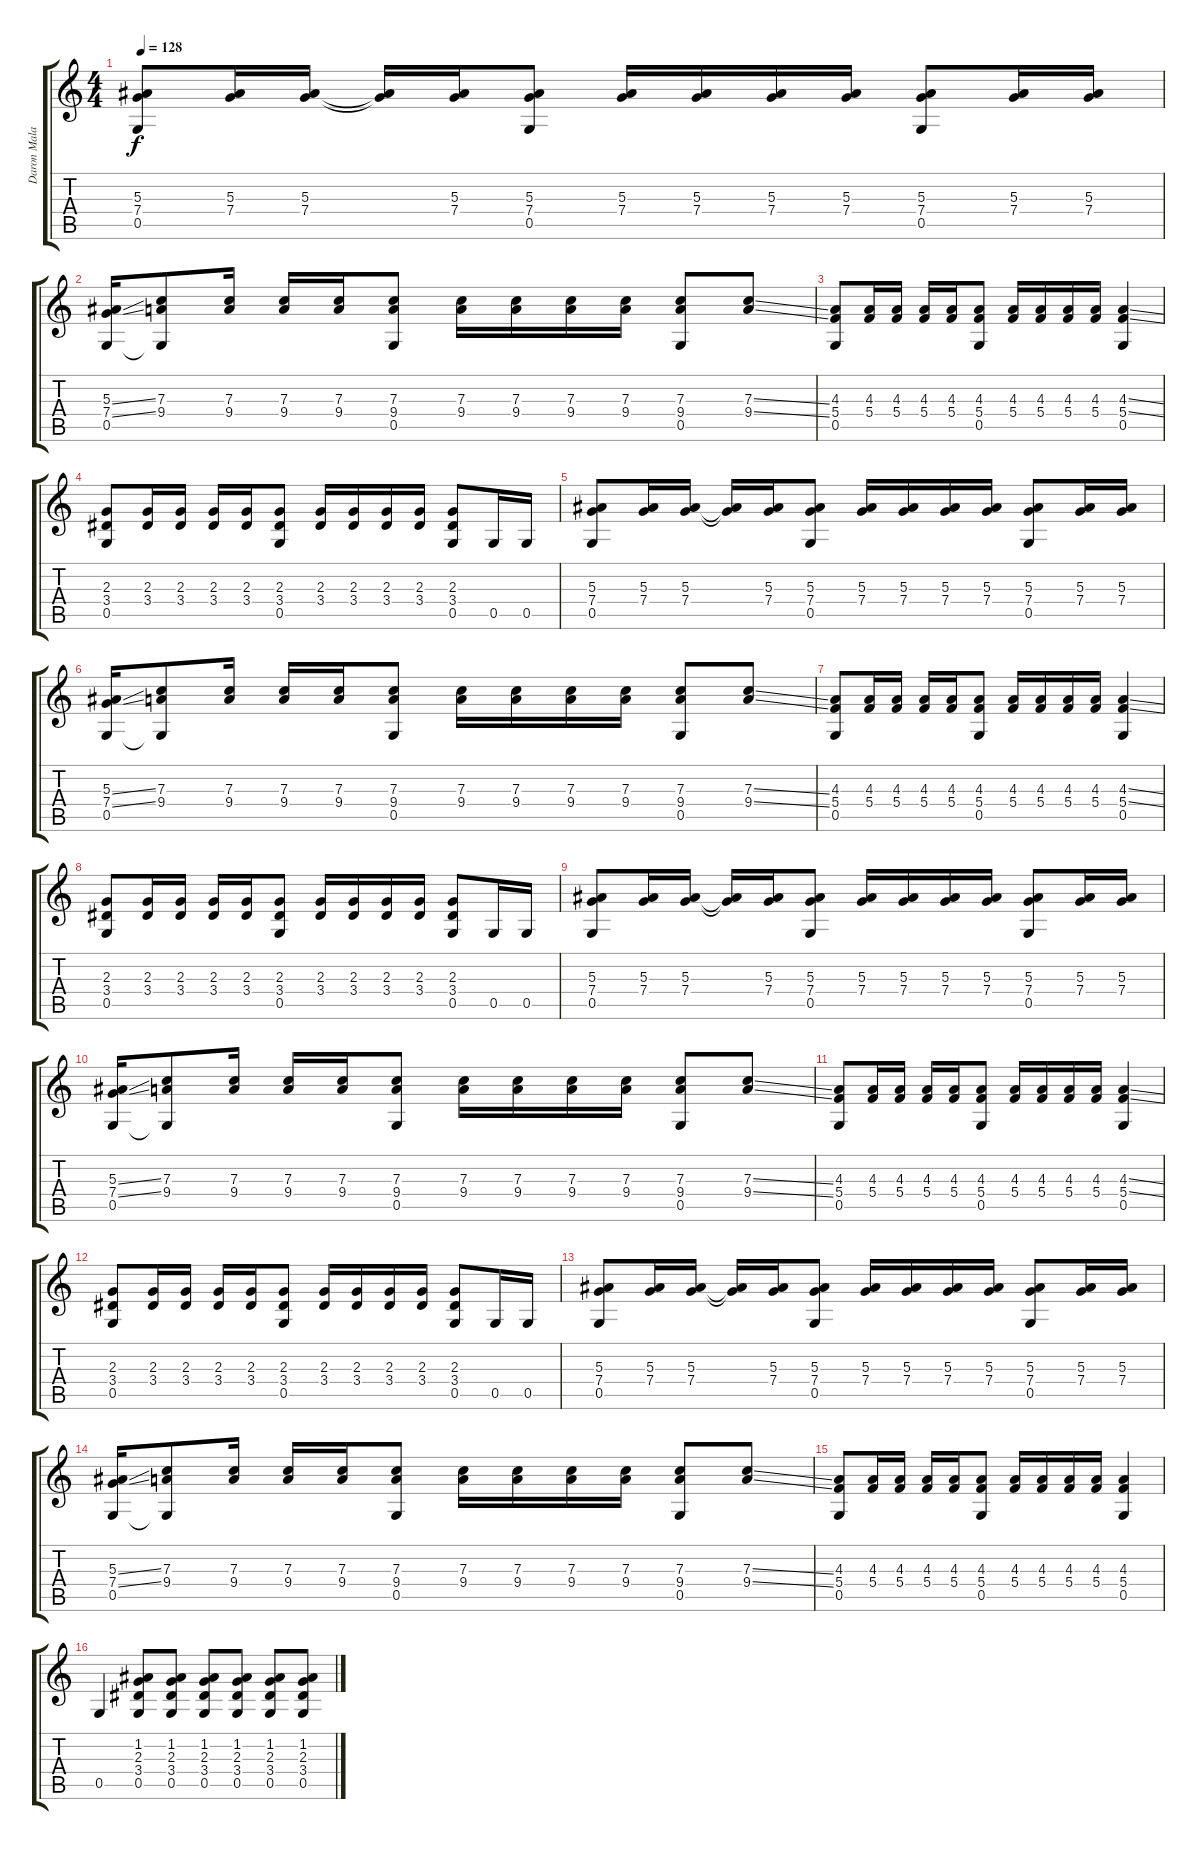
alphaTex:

\track ("Daron Malakian " "Daron Mala") {instrument acousticguitarsteel}
\staff {score tabs}
\tuning (D4 A3 F3 C3 G2 C2) {hide}
\ts (4 4)
\tempo 128
\clef g2
\ks c
(5.3 7.4 0.5).8{dy f instrument acousticguitarsteel} (5.3 7.4).16 (5.3 7.4).16 (5.3{t} 7.4{t}).16 (5.3 7.4).16 (5.3 7.4 0.5).8 (5.3 7.4).16 (5.3 7.4).16 (5.3 7.4).16 (5.3 7.4).16 (5.3 7.4 0.5).8 (5.3 7.4).16 (5.3 7.4).16 |
(5.3{ss} 7.4{ss} 0.5).16 (7.3 9.4 0.5{t}).8 (7.3 9.4).16 (7.3 9.4).16 (7.3 9.4).16 (7.3 9.4 0.5).8 (7.3 9.4).16 (7.3 9.4).16 (7.3 9.4).16 (7.3 9.4).16 (7.3 9.4 0.5).8 (7.3{ss} 9.4{ss}).8 |
(4.3 5.4 0.5).8 (4.3 5.4).16 (4.3 5.4).16 (4.3 5.4).16 (4.3 5.4).16 (4.3 5.4 0.5).8 (4.3 5.4).16 (4.3 5.4).16 (4.3 5.4).16 (4.3 5.4).16 (4.3{ss} 5.4{ss} 0.5).4 |
(2.3 3.4 0.5).8 (2.3 3.4).16 (2.3 3.4).16 (2.3 3.4).16 (2.3 3.4).16 (2.3 3.4 0.5).8 (2.3 3.4).16 (2.3 3.4).16 (2.3 3.4).16 (2.3 3.4).16 (2.3 3.4 0.5).8 0.5.16 0.5.16 |
(5.3 7.4 0.5).8 (5.3 7.4).16 (5.3 7.4).16 (5.3{t} 7.4{t}).16 (5.3 7.4).16 (5.3 7.4 0.5).8 (5.3 7.4).16 (5.3 7.4).16 (5.3 7.4).16 (5.3 7.4).16 (5.3 7.4 0.5).8 (5.3 7.4).16 (5.3 7.4).16 |
(5.3{ss} 7.4{ss} 0.5).16 (7.3 9.4 0.5{t}).8 (7.3 9.4).16 (7.3 9.4).16 (7.3 9.4).16 (7.3 9.4 0.5).8 (7.3 9.4).16 (7.3 9.4).16 (7.3 9.4).16 (7.3 9.4).16 (7.3 9.4 0.5).8 (7.3{ss} 9.4{ss}).8 |
(4.3 5.4 0.5).8 (4.3 5.4).16 (4.3 5.4).16 (4.3 5.4).16 (4.3 5.4).16 (4.3 5.4 0.5).8 (4.3 5.4).16 (4.3 5.4).16 (4.3 5.4).16 (4.3 5.4).16 (4.3{ss} 5.4{ss} 0.5).4 |
(2.3 3.4 0.5).8 (2.3 3.4).16 (2.3 3.4).16 (2.3 3.4).16 (2.3 3.4).16 (2.3 3.4 0.5).8 (2.3 3.4).16 (2.3 3.4).16 (2.3 3.4).16 (2.3 3.4).16 (2.3 3.4 0.5).8 0.5.16 0.5.16 |
(5.3 7.4 0.5).8 (5.3 7.4).16 (5.3 7.4).16 (5.3{t} 7.4{t}).16 (5.3 7.4).16 (5.3 7.4 0.5).8 (5.3 7.4).16 (5.3 7.4).16 (5.3 7.4).16 (5.3 7.4).16 (5.3 7.4 0.5).8 (5.3 7.4).16 (5.3 7.4).16 |
(5.3{ss} 7.4{ss} 0.5).16 (7.3 9.4 0.5{t}).8 (7.3 9.4).16 (7.3 9.4).16 (7.3 9.4).16 (7.3 9.4 0.5).8 (7.3 9.4).16 (7.3 9.4).16 (7.3 9.4).16 (7.3 9.4).16 (7.3 9.4 0.5).8 (7.3{ss} 9.4{ss}).8 |
(4.3 5.4 0.5).8 (4.3 5.4).16 (4.3 5.4).16 (4.3 5.4).16 (4.3 5.4).16 (4.3 5.4 0.5).8 (4.3 5.4).16 (4.3 5.4).16 (4.3 5.4).16 (4.3 5.4).16 (4.3{ss} 5.4{ss} 0.5).4 |
(2.3 3.4 0.5).8 (2.3 3.4).16 (2.3 3.4).16 (2.3 3.4).16 (2.3 3.4).16 (2.3 3.4 0.5).8 (2.3 3.4).16 (2.3 3.4).16 (2.3 3.4).16 (2.3 3.4).16 (2.3 3.4 0.5).8 0.5.16 0.5.16 |
(5.3 7.4 0.5).8 (5.3 7.4).16 (5.3 7.4).16 (5.3{t} 7.4{t}).16 (5.3 7.4).16 (5.3 7.4 0.5).8 (5.3 7.4).16 (5.3 7.4).16 (5.3 7.4).16 (5.3 7.4).16 (5.3 7.4 0.5).8 (5.3 7.4).16 (5.3 7.4).16 |
(5.3{ss} 7.4{ss} 0.5).16 (7.3 9.4 0.5{t}).8 (7.3 9.4).16 (7.3 9.4).16 (7.3 9.4).16 (7.3 9.4 0.5).8 (7.3 9.4).16 (7.3 9.4).16 (7.3 9.4).16 (7.3 9.4).16 (7.3 9.4 0.5).8 (7.3{ss} 9.4{ss}).8 |
(4.3 5.4 0.5).8 (4.3 5.4).16 (4.3 5.4).16 (4.3 5.4).16 (4.3 5.4).16 (4.3 5.4 0.5).8 (4.3 5.4).16 (4.3 5.4).16 (4.3 5.4).16 (4.3 5.4).16 (4.3 5.4 0.5).4 |
0.5.4 (1.2 2.3 3.4 0.5).8 (1.2 2.3 3.4 0.5).8 (1.2 2.3 3.4 0.5).8 (1.2 2.3 3.4 0.5).8 (1.2 2.3 3.4 0.5).8 (1.2 2.3 3.4 0.5).8
